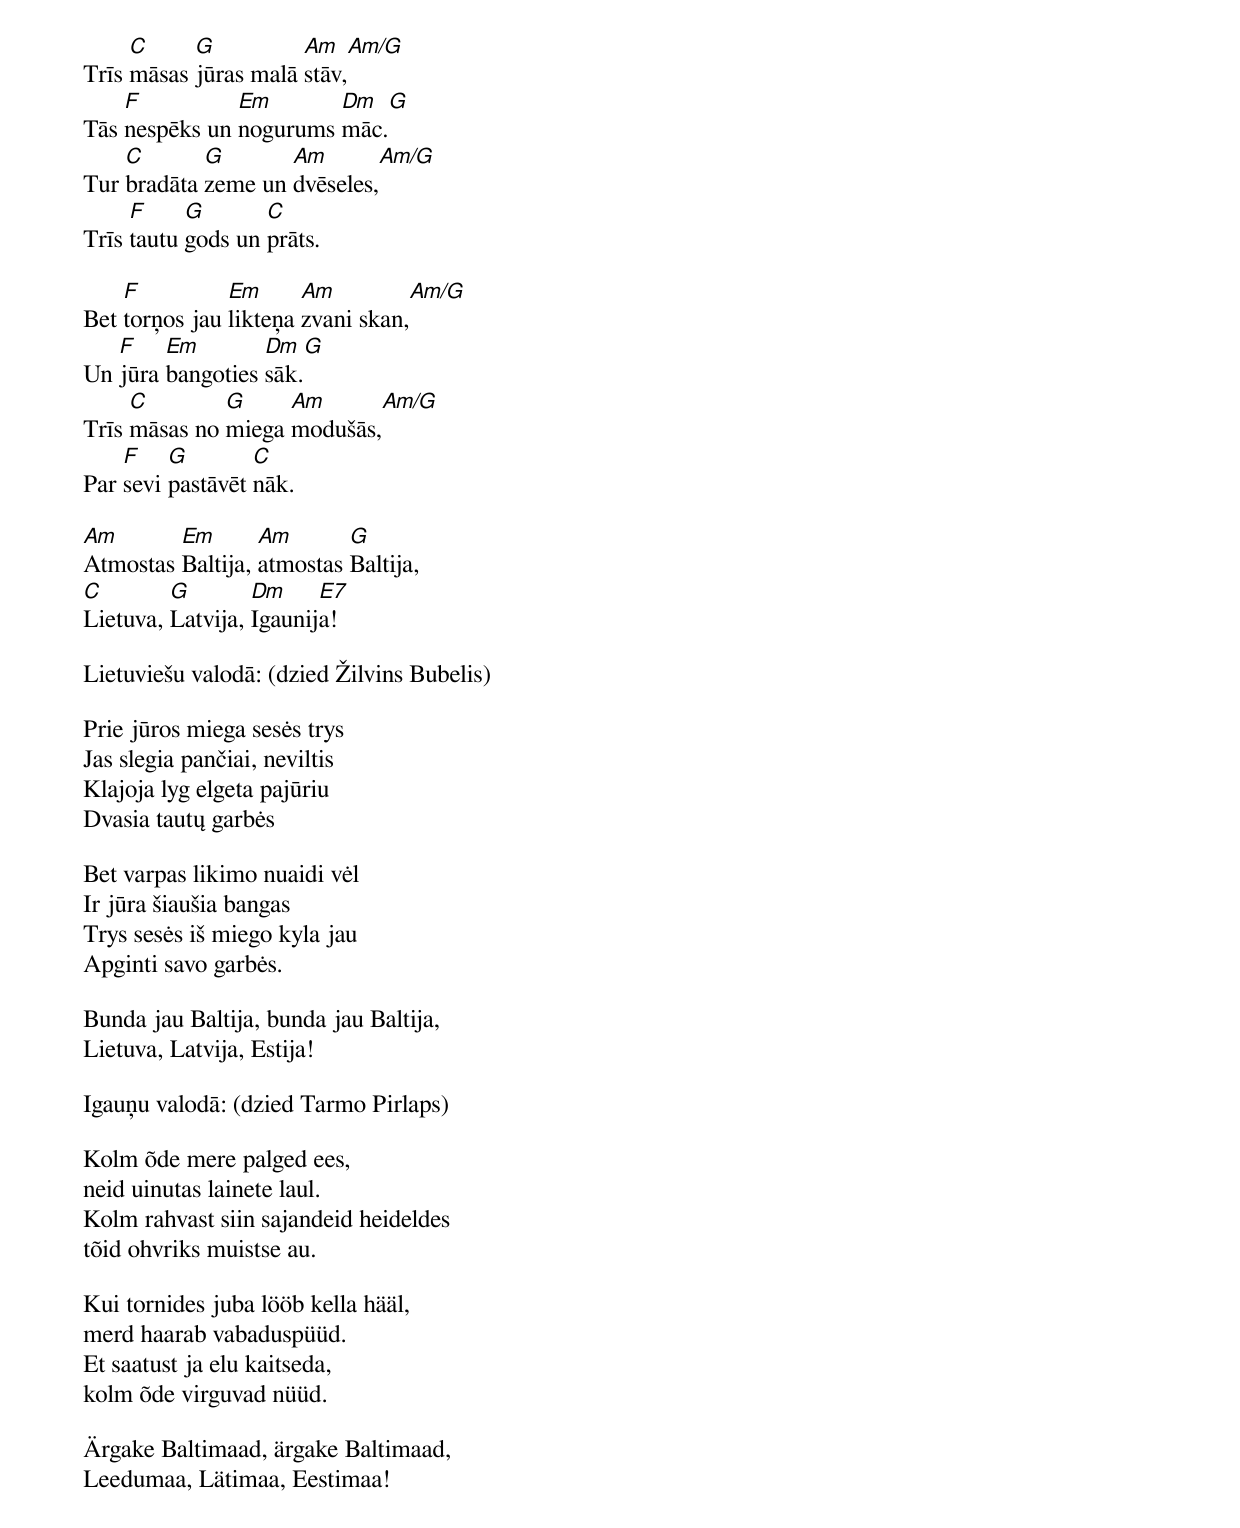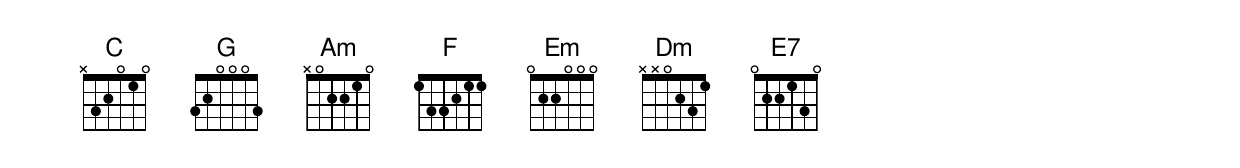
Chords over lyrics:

     C     G          Am     Am/G
Trīs māsas jūras malā stāv,
    F          Em       Dm    G
Tās nespēks un nogurums māc.
    C       G       Am         Am/G
Tur bradāta zeme un dvēseles,
     F     G       C
Trīs tautu gods un prāts.

    F          Em      Am           Am/G
Bet torņos jau likteņa zvani skan,
   F    Em        Dm    G
Un jūra bangoties sāk.
     C        G     Am        Am/G
Trīs māsas no miega modušās,
    F    G        C
Par sevi pastāvēt nāk.

Am       Em       Am       G
Atmostas Baltija, atmostas Baltija,
C        G        Dm     E7
Lietuva, Latvija, Igaunija!

Lietuviešu valodā: (dzied Žilvins Bubelis)

Prie jūros miega sesės trys
Jas slegia pančiai, neviltis
Klajoja lyg elgeta pajūriu
Dvasia tautų garbės

Bet varpas likimo nuaidi vėl
Ir jūra šiaušia bangas
Trys sesės iš miego kyla jau
Apginti savo garbės.

Bunda jau Baltija, bunda jau Baltija,
Lietuva, Latvija, Estija!

Igauņu valodā: (dzied Tarmo Pirlaps)

Kolm õde mere palged ees,
neid uinutas lainete laul.
Kolm rahvast siin sajandeid heideldes
tõid ohvriks muistse au.

Kui tornides juba lööb kella hääl,
merd haarab vabaduspüüd.
Et saatust ja elu kaitseda,
kolm õde virguvad nüüd.

Ärgake Baltimaad, ärgake Baltimaad,
Leedumaa, Lätimaa, Eestimaa!
